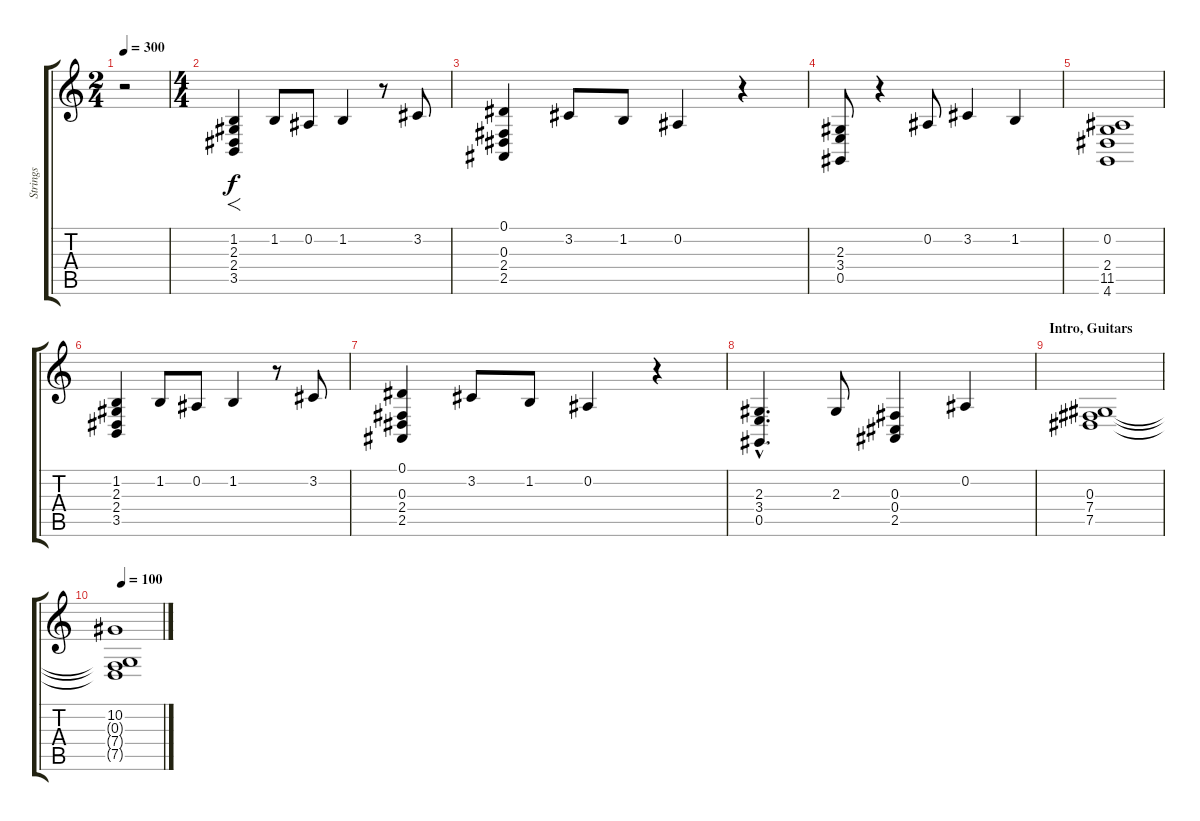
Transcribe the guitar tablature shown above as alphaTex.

\track ("Strings" "Strings") {instrument stringensemble1}
\staff {score tabs}
\tuning (Eb4 Bb3 Gb3 Db3 Ab2 Eb2) {hide}
\ts (2 4)
\tempo 300
\tempo 80
\tempo 300
\clef g2
\ks c
r.2{dy f instrument stringensemble1} |
\ts (4 4)
(1.2 2.3 2.4 3.5).4{f volume 12 instrument stringensemble1} 1.2.8 0.2.8 1.2.4 r.8 3.2.8 |
(0.1 0.3 2.4 2.5).4 3.2.8 1.2.8 0.2.4 r.4 |
(2.3 3.4 0.5).8 r.4 0.2.8 3.2.4 1.2.4 |
(0.2 2.4 11.5 4.6).1 |
(1.2 2.3 2.4 3.5).4 1.2.8 0.2.8 1.2.4 r.8 3.2.8 |
(0.1 0.3 2.4 2.5).4 3.2.8 1.2.8 0.2.4 r.4 |
(2.3{hac} 3.4{hac} 0.5{hac}).4{d} 2.3.8 (0.3 0.4 2.5).4 0.2.4 |
\section ("" "Intro, Guitars")
(0.3 7.4 7.5).1 |
\tempo 100
(10.2 0.3{t} 7.4{t} 7.5{t}).1{volume 4}
